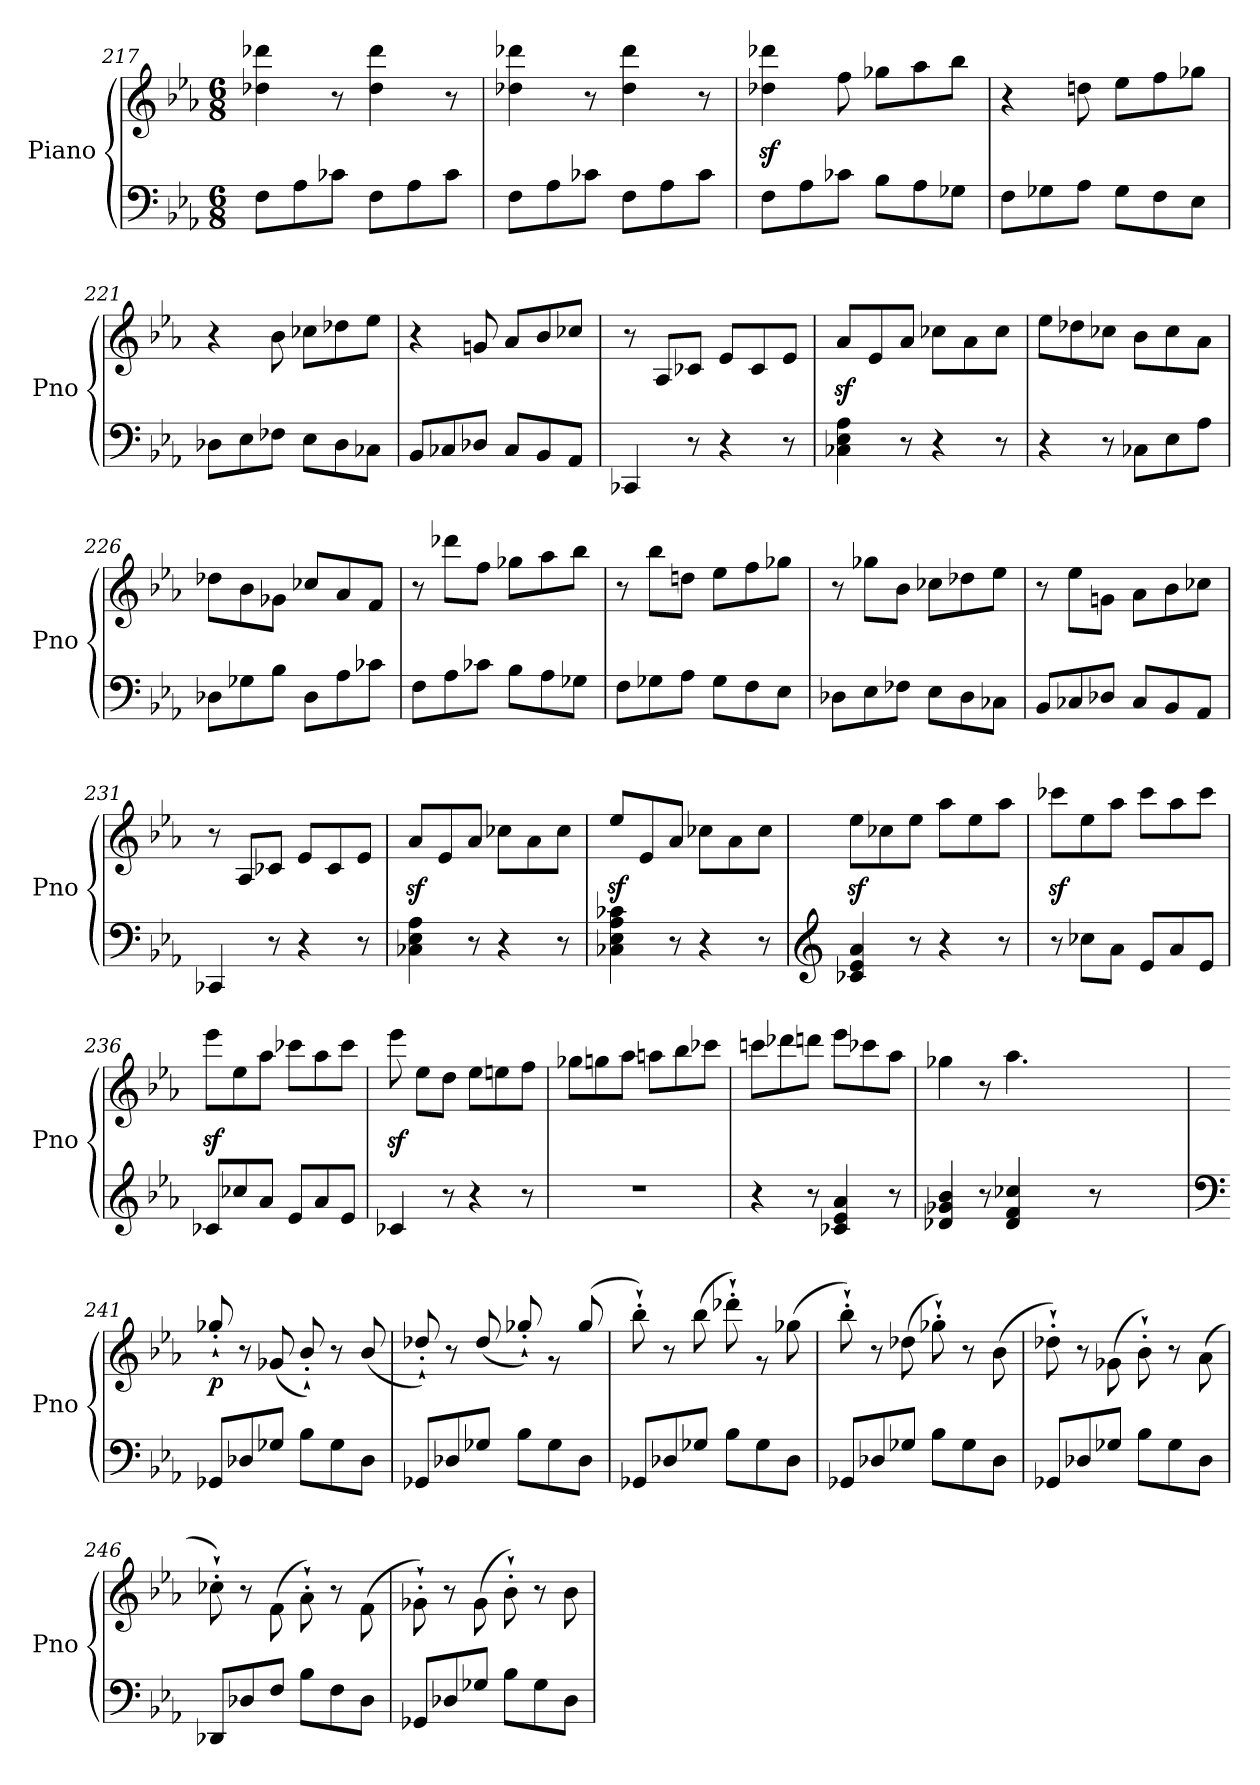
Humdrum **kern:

**kern	**kern	**dynam
*part1	*part1	*part1
*staff2	*staff1	*staff1/2
*I"Piano	*	*
*I'Pno	*	*
*clefF4	*clefG2	*
*k[b-e-a-]	*k[b-e-a-]	*
*M6/8	*M6/8	*
=217	=217	=217
8F\L	4dd-X\ 4ddd-X\	.
8A-\	.	.
8c-X\J	8r	.
8F\L	4dd-\ 4ddd-\	.
8A-\	.	.
8c-\J	8r	.
!!LO:PB:g=z
=218	=218	=218
8F\L	4dd-X\ 4ddd-X\	.
8A-\	.	.
8c-X\J	8r	.
8F\L	4dd-\ 4ddd-\	.
8A-\	.	.
8c-\J	8r	.
!!LO:LB:g=z
=219	=219	=219
8F\L	4dd-X\z< 4ddd-X\z<	.
8A-\	.	.
8c-X\J	8ff\	.
8B-\L	8gg-X\L	.
8A-\	8aa-\	.
8G-X\J	8bb-\J	.
=220	=220	=220
8F\L	4r	.
8G-X\	.	.
8A-\J	8ddn\	.
8G-\L	8ee-\L	.
8F\	8ff\	.
8E-\J	8gg-X\J	.
=221	=221	=221
8D-X\L	4r	.
8E-\	.	.
8F-X\J	8b-\	.
8E-\L	8cc-X\L	.
8D-\	8dd-X\	.
8C-X\J	8ee-\J	.
=222	=222	=222
8BB-/L	4r	.
8C-X/	.	.
8D-X/J	8gn/	.
8C-/L	8a-/L	.
8BB-/	8b-/	.
8AA-/J	8cc-X/J	.
=223	=223	=223
4CC-X/	8r	.
.	8A-/L	.
8r	8c-X/J	.
4r	8e-/L	.
.	8c-/	.
8r	8e-/J	.
!!LO:LB:g=z
=224	=224	=224
4C-X\ 4E-\ 4A-\	8a-z</L	.
.	8e-/	.
8r	8a-/J	.
4r	8cc-X\L	.
.	8a-\	.
8r	8cc-\J	.
!!LO:LB:g=z
=225	=225	=225
4r	8ee-\L	.
.	8dd-X\	.
8r	8cc-X\J	.
8C-X\L	8b-\L	.
8E-\	8cc-\	.
8A-\J	8a-\J	.
=226	=226	=226
8D-X\L	8dd-X\L	.
8G-X\	8b-\	.
8B-\J	8g-X\J	.
8D-\L	8cc-X/L	.
8A-\	8a-/	.
8c-X\J	8f/J	.
=227	=227	=227
8F\L	8r	.
8A-\	8ddd-X\L	.
8c-X\J	8ff\J	.
8B-\L	8gg-X\L	.
8A-\	8aa-\	.
8G-X\J	8bb-\J	.
=228	=228	=228
8F\L	8r	.
8G-X\	8bb-\L	.
8A-\J	8ddn\J	.
8G-\L	8ee-\L	.
8F\	8ff\	.
8E-\J	8gg-X\J	.
=229	=229	=229
8D-X\L	8r	.
8E-\	8gg-X\L	.
8F-X\J	8b-\J	.
8E-\L	8cc-X\L	.
8D-\	8dd-X\	.
8C-X\J	8ee-\J	.
!!LO:LB:g=z
=230	=230	=230
8BB-/L	8r	.
8C-X/	8ee-\L	.
8D-X/J	8gn\J	.
8C-/L	8a-\L	.
8BB-/	8b-\	.
8AA-/J	8cc-X\J	.
!!LO:LB:g=z
=231	=231	=231
4CC-X/	8r	.
.	8A-/L	.
8r	8c-X/J	.
4r	8e-/L	.
.	8c-/	.
8r	8e-/J	.
=232	=232	=232
4C-X\ 4E-\ 4A-\	8a-z</L	.
.	8e-/	.
8r	8a-/J	.
4r	8cc-X\L	.
.	8a-\	.
8r	8cc-\J	.
=233	=233	=233
4C-X\ 4E-\ 4A-\ 4c-X\	8ee-z</L	.
.	8e-/	.
8r	8a-/J	.
4r	8cc-X\L	.
.	8a-\	.
8r	8cc-\J	.
=234	=234	=234
*clefG2	*	*
4c-X/ 4e-/ 4a-/	8ee-z<\L	.
.	8cc-X\	.
8r	8ee-\J	.
4r	8aa-\L	.
.	8ee-\	.
8r	8aa-\J	.
=235	=235	=235
8r	8ccc-Xz<\L	.
8cc-X\L	8ee-\	.
8a-\J	8aa-\J	.
8e-/L	8ccc-\L	.
8a-/	8aa-\	.
8e-/J	8ccc-\J	.
=236	=236	=236
8c-X/L	8eee-z<\L	.
8cc-X/	8ee-\	.
8a-/J	8aa-\J	.
8e-/L	8ccc-X\L	.
8a-/	8aa-\	.
8e-/J	8ccc-\J	.
!!LO:PB:g=z
=237	=237	=237
4c-X/	8eee-z<\	.
.	8ee-\L	.
8r	8dd\J	.
4r	8ee-\L	.
.	8een\	.
8r	8ff\J	.
=238	=238	=238
2.r	8gg-X\L	.
.	8ggn\	.
.	8aa-\J	.
.	8aan\L	.
.	8bb-\	.
.	8ccc-X\J	.
=239	=239	=239
4r	8cccn\L	.
.	8ddd-X\	.
8r	8dddn\J	.
4c-X/ 4e-/ 4a-/	8eee-\L	.
.	8ccc-X\	.
8r	8aa-\J	.
=240	=240	=240
*	*^	*
4d-X/ 4g-X/ 4b-/	4gg-X\	1920%719ryy	.
8r	8r	.	.
*	*	*Xtuplet	*
!	!	!LO:N:vis=16	!
.	.	1920%103ryy	.
4d-/ 4f/ 4cc-X/	4.aa-\	.	.
!	!	!LO:N:vis=16	!
.	.	1920%103bb-yy	.
!	!	!LO:N:vis=16	!
.	.	1920%103aa-yy	.
!	!	!LO:N:vis=16	!
.	.	1920%103bb-yy	.
!	!	!LO:N:vis=16	!
.	.	1920%103aa-yy	.
8r	.	.	.
!	!	!LO:N:vis=16	!
.	.	1920%103gg-yy	.
.	.	[320%17aa-yy	.
.	.	1920aa-yy]	.
=241	=241	=241	=241
*clefF4	*	*	*
!	!	!	!LO:DY:b
8GG-X/L	8ryy	8gg-X`'/	p
8D-X/	8r	8ryy	.
8G-X/J	4ryy	(>8g-X/	.
8B-\L	.	8b-`'/)	.
8G-\	8r	8ryy	.
8D-\J	8ryy	(>8b-/	.
!!LO:LB:g=z	!!
=242	=242	=242	=242
8GG-X/L	8ryy	8dd-X`'/)	.
8D-X/	8r	8ryy	.
8G-X/J	4ryy	(>8dd-/	.
8B-\L	.	8gg-X`'/)	.
8G-\	8rg	8ryy	.
8D-\J	8ryy	(>8gg-/	.
!!LO:LB:g=z	!!
=243	=243	=243	=243
8GG-X/L	8ryy	8bb-`'\)	.
8D-X/	8r	8ryy	.
8G-X/J	4ryy	(>8bb-\	.
8B-\L	.	8ddd-X`'\)	.
8G-\	8rg	8ryy	.
8D-\J	8ryy	(>8gg-X\	.
=244	=244	=244	=244
8GG-X/L	8ryy	8bb-`'\)	.
8D-X/	8r	8ryy	.
8G-X/J	4ryy	(>8dd-X\	.
8B-\L	.	8gg-X`'\)	.
8G-\	8r	8ryy	.
8D-\J	8ryy	(>8b-\	.
=245	=245	=245	=245
8GG-X/L	8ryy	8dd-X`'\)	.
8D-X/	8r	8ryy	.
8G-X/J	4ryy	(>8g-X\	.
8B-\L	.	8b-`'\)	.
8G-\	8r	8ryy	.
8D-\J	8ryy	(>8a-\	.
=246	=246	=246	=246
8DD-X/L	8ryy	8cc-X`'\)	.
8D-X/	8r	8ryy	.
8F/J	4ryy	(8f\	.
8B-\L	.	8a-`'\)	.
8F\	8r	8ryy	.
8D-\J	8ryy	(8f\	.
=247	=247	=247	=247
8GG-X/L	8ryy	8g-X`'\)	.
8D-X/	8r	8ryy	.
8G-X/J	4ryy	(>8g-\	.
8B-\L	.	8b-`'\)	.
8G-\	8r	8ryy	.
8D-\J	8ryy	8b-\	.
*	*v	*v	*
=	=	=
*-	*-	*-
